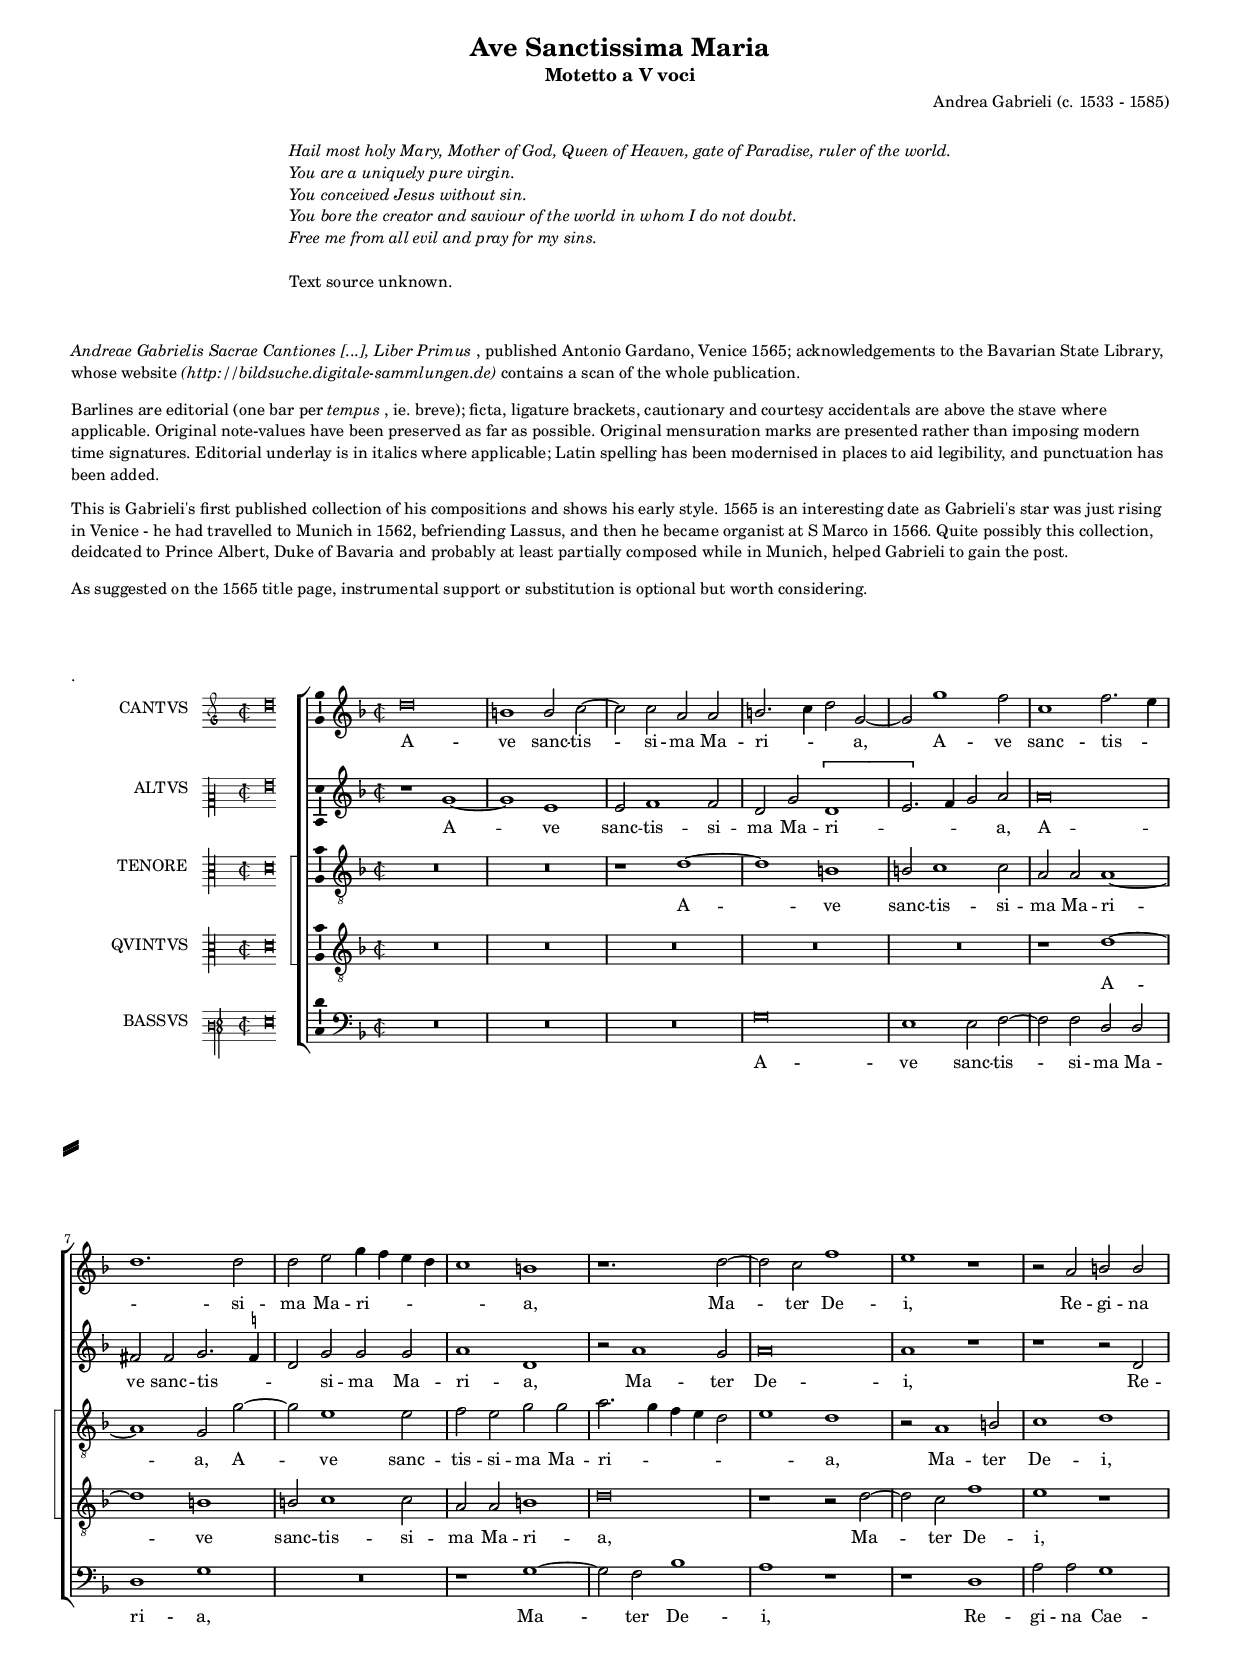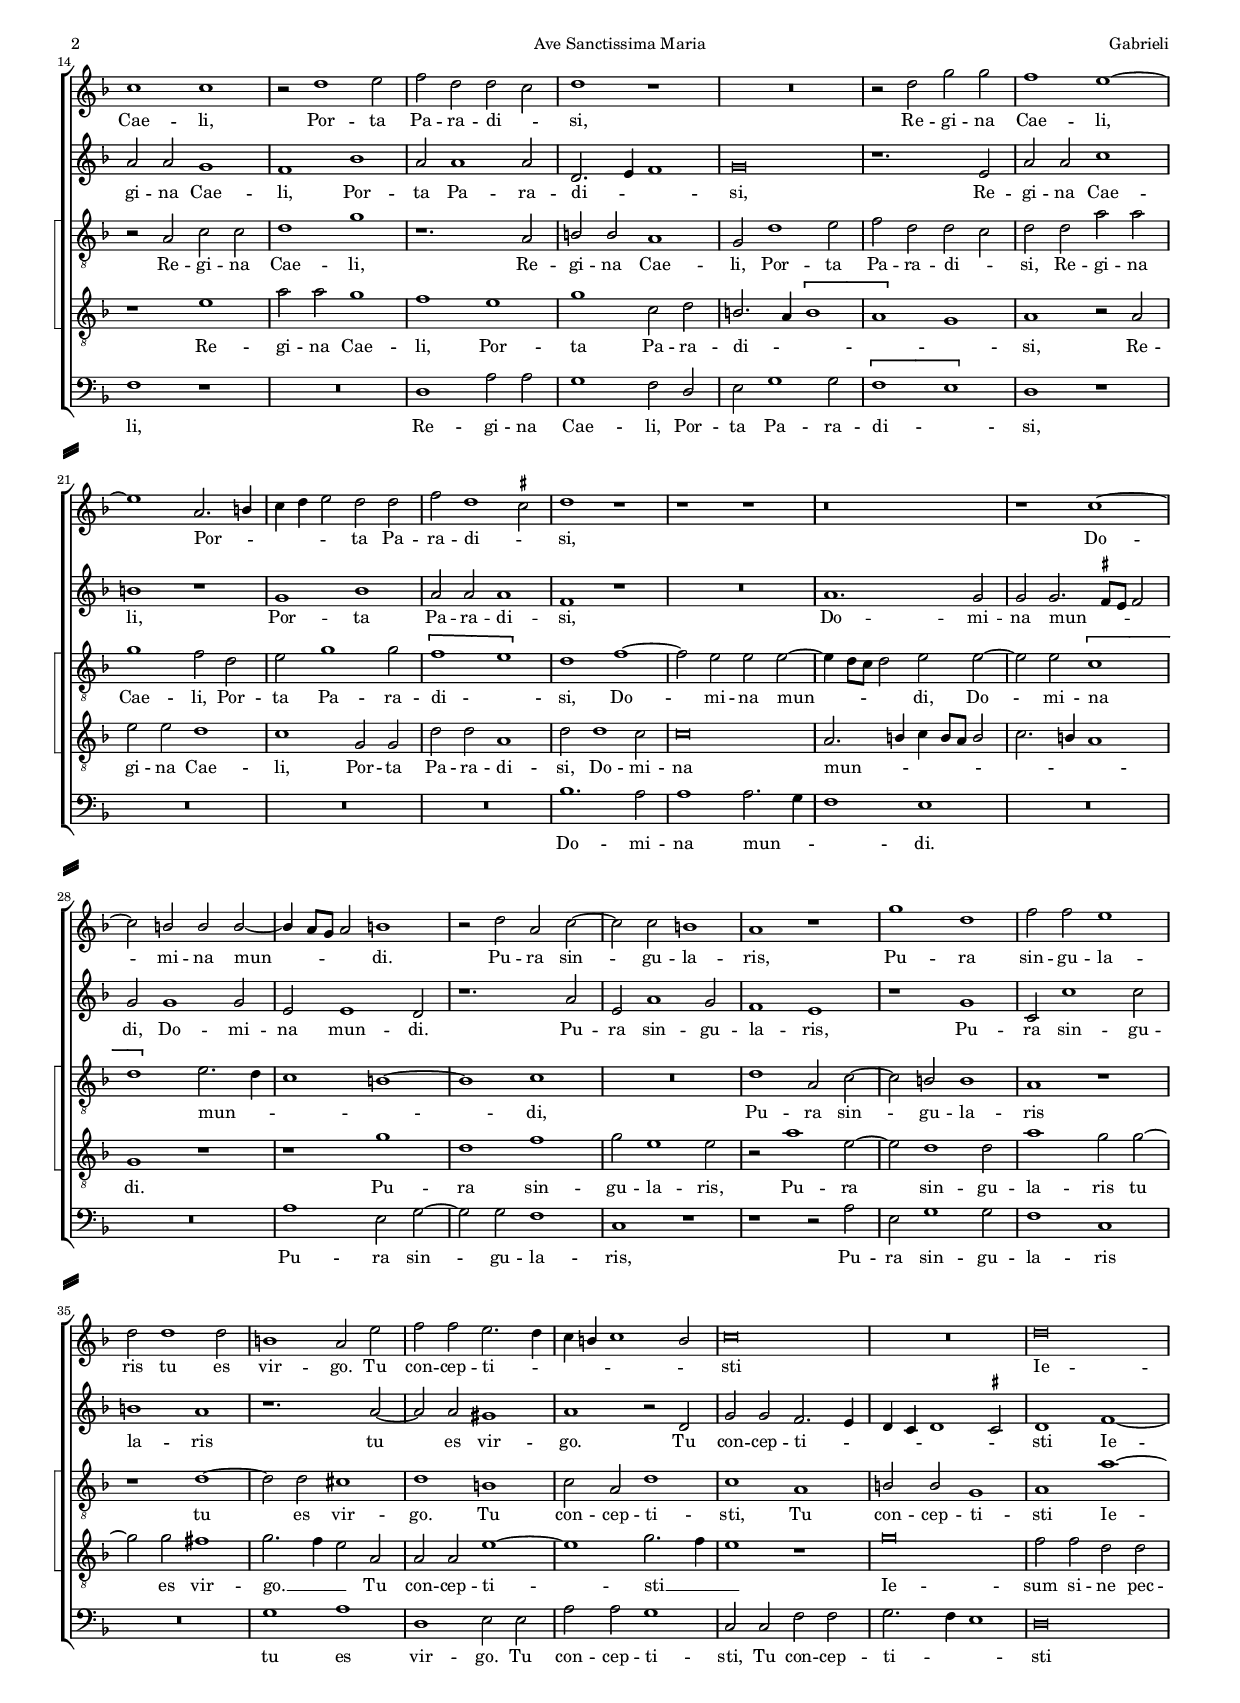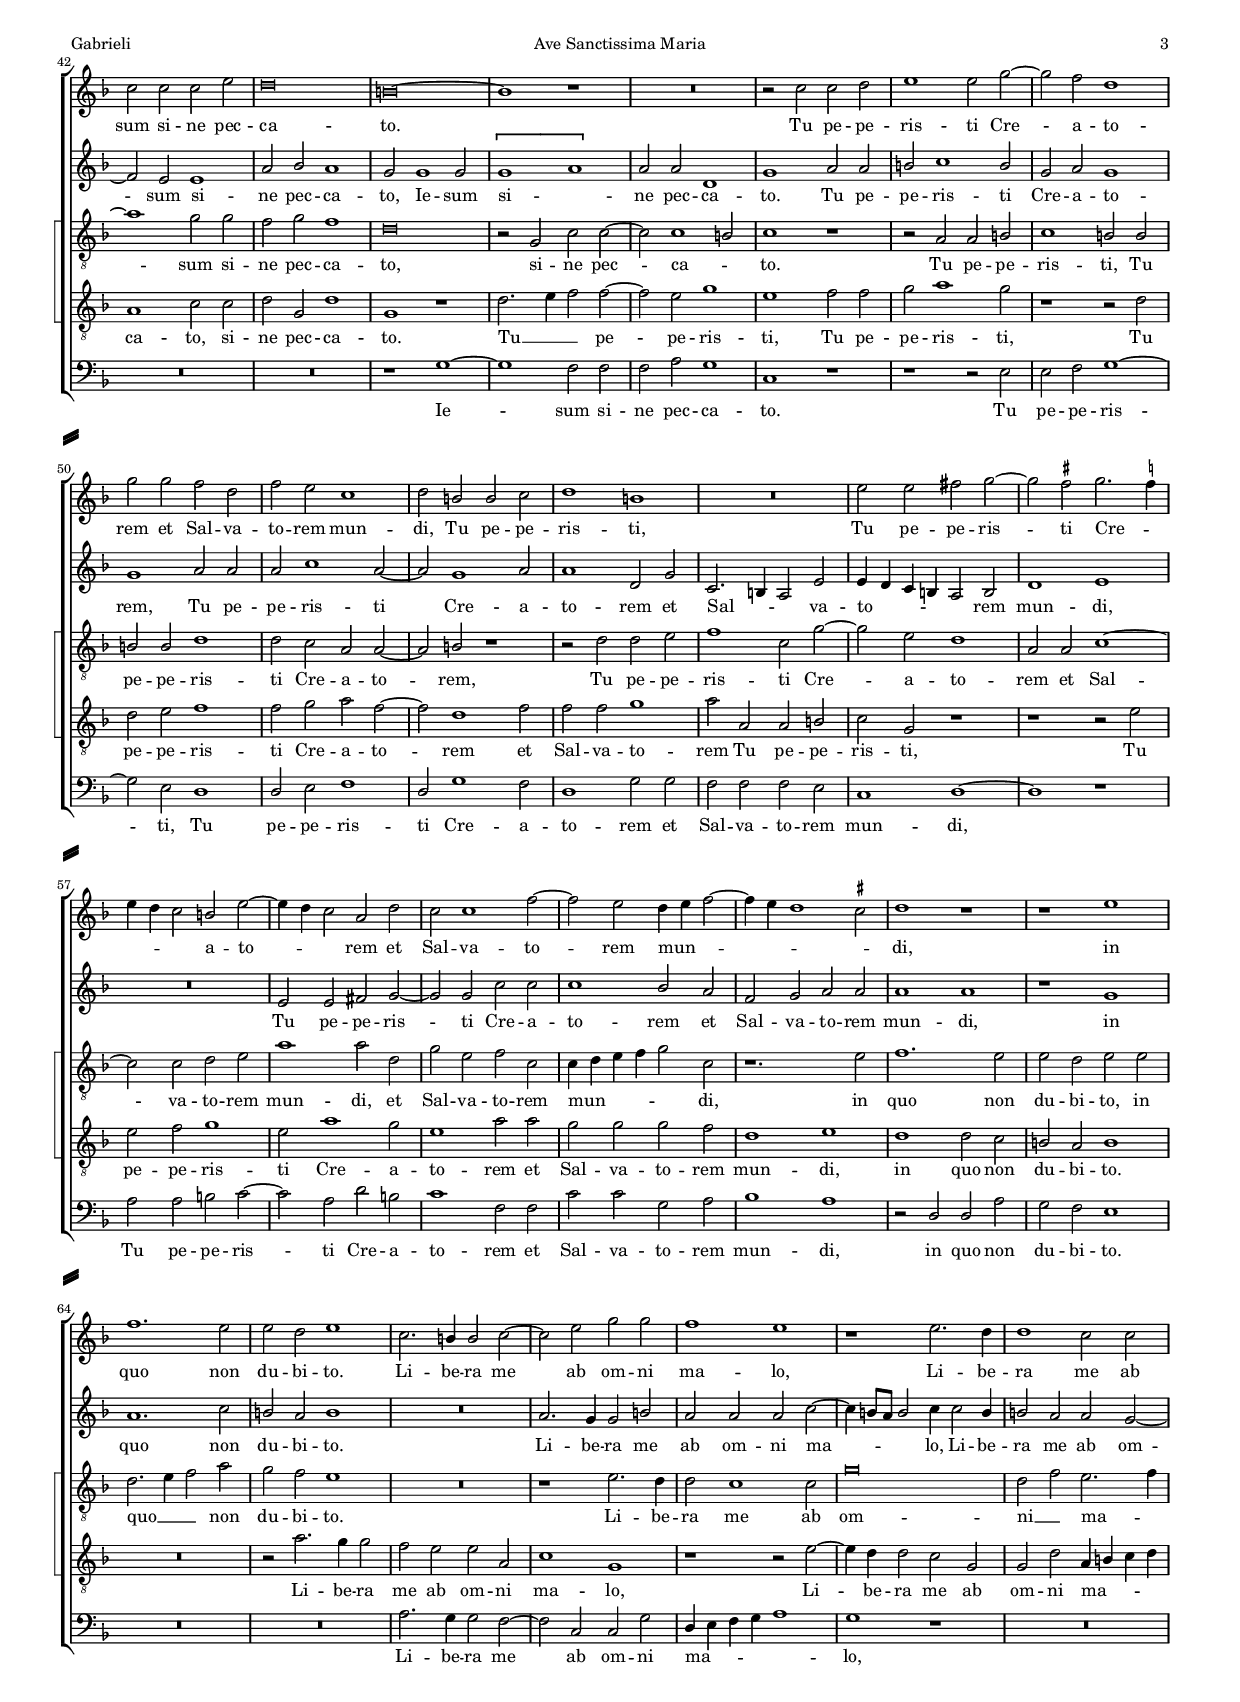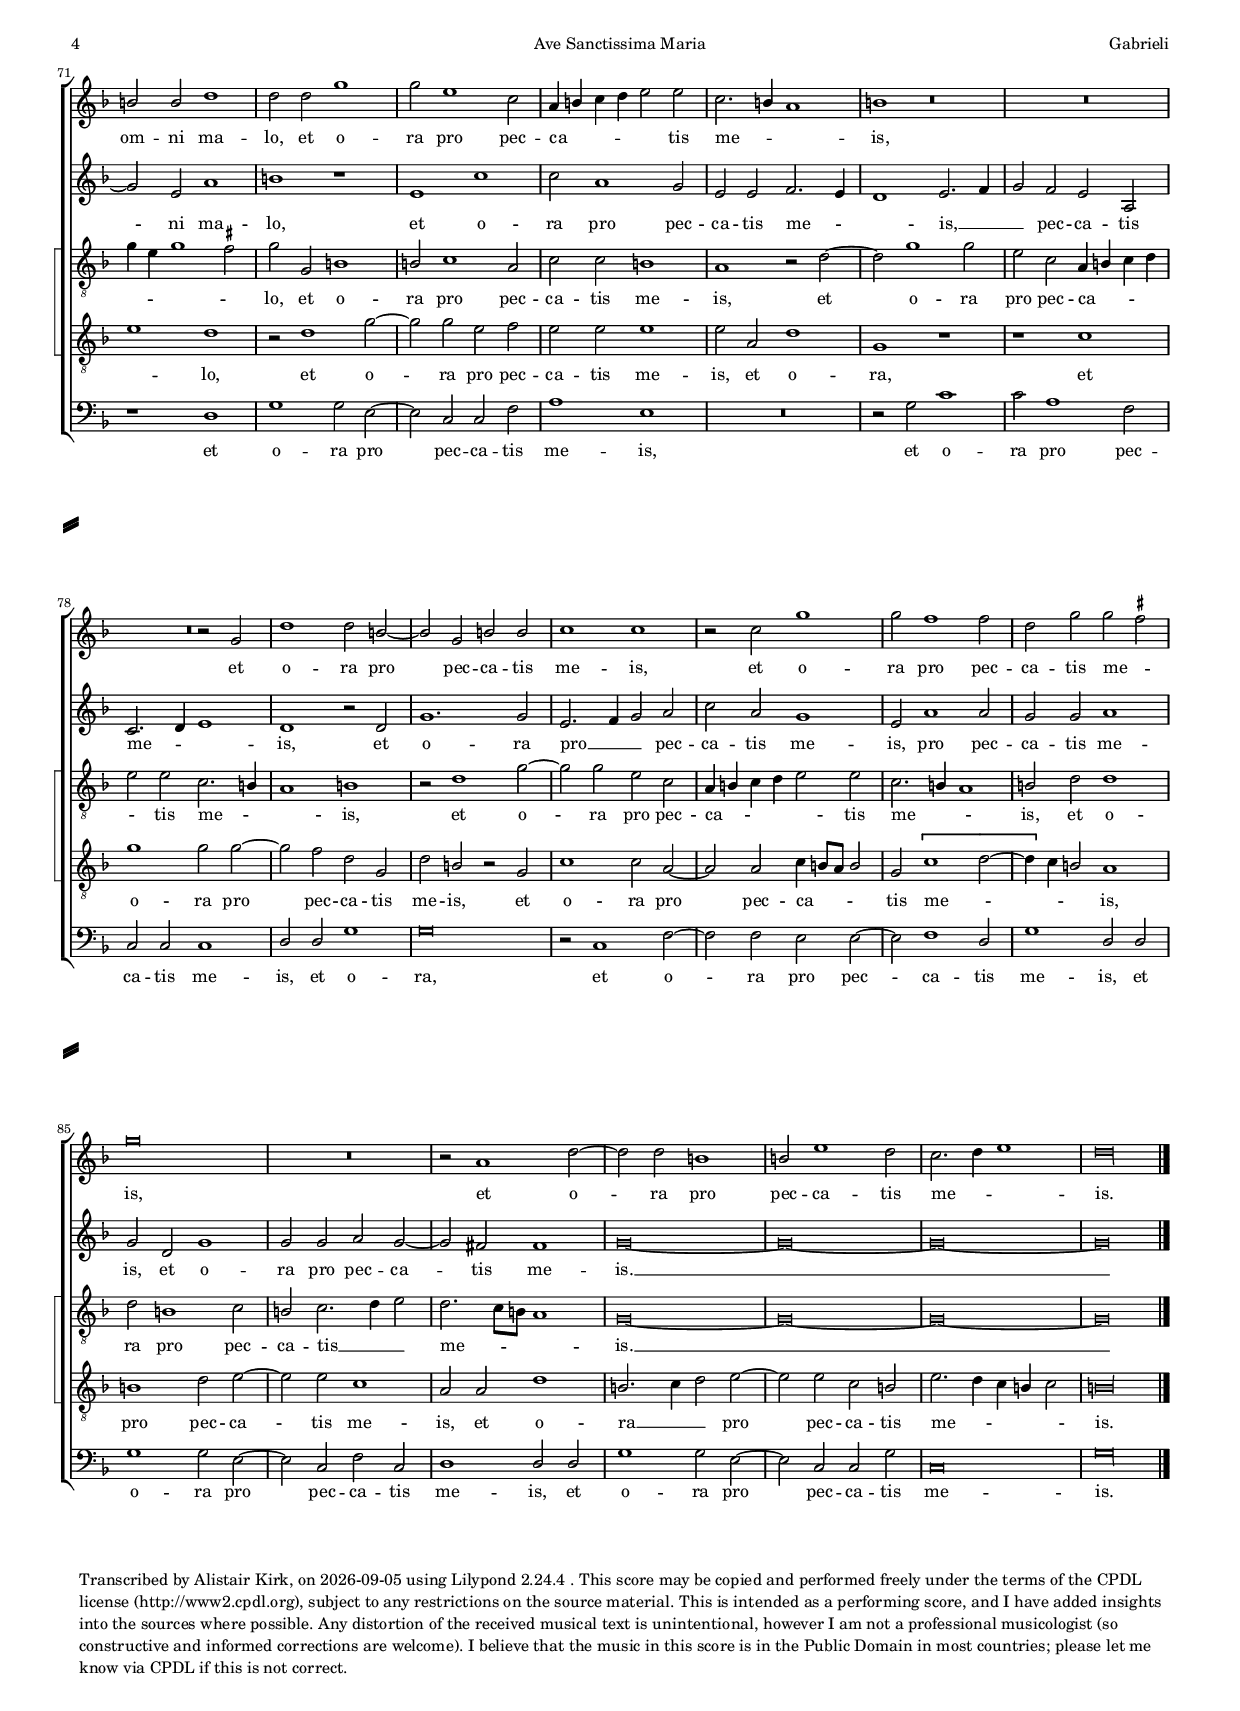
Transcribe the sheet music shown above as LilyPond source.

%
%  Alistair Kirk's Lilypond Template for Polyphonic Music - last revised 2018-09-03.
%
%
%  If you can't be bothered to learn how to use lilypond properly (fair enough) then you can still easily make many
%  commonly-needed changes to this score - including transposition, clefs, music size, titles etc etc - using my
%  easy online guide at https://guidallambert.github.io/MusicEditing/EasyLilypondCustomisation.html
%
%  Best edited using Frescobaldi!  Get it from frescobaldi.org - a highly recommended
%  Lilypond editor.  (I also highly recommend VSCode with its Git integration for version controlling.)
%


%%%%%%%%%%%%%%%%%%
% 1 - Description of this score
%%%%%%%%%%%%%%%%%%

%%% 1A - paper layout
%

#(set-default-paper-size "a4")
#(set-global-staff-size 14)
\paper {
        left-margin   = 12\mm
        right-margin   = 12\mm
        top-margin    = 10\mm
        bottom-margin = 10\mm
}

%%% 1B - titles
%

\header {
	title = "Ave Sanctissima Maria"
	subtitle = "Motetto a V voci"
	% poet = ""
	% subsubtitle = "VIII Vocum"
	% arranger = ""
	composer = "Andrea Gabrieli (c. 1533 - 1585)"
	% opus=""
}

hcomposer = "Gabrieli"
htitle = "Ave Sanctissima Maria"

%%% 1C - Transposition of the whole score.
%
% This works relative to c.
%  Ie. To keep the original pitch leave this as 'c' (without quotes).
% To transpose the whole score up a tone set to 'd'.  For down a tone, set to 'bes,' (note the comma) etc
%  Everything is transposed, including key signatures etc (but prefatory staves are not affected).

TranspositionInterval = c



%%% 1D - clefs and stave labels
%

StaveAClef =  "treble"
StaveALabel =  "CANTVS"

StaveBClef =  "treble"
StaveBLabel =  "ALTVS"

StaveCClef =  "treble_8"
StaveCLabel =  "TENORE"

StaveDClef =  "treble_8"
StaveDLabel =  "QVINTVS"

StaveEClef =   "bass"
StaveELabel =   "BASSVS"

StaveFClef =  "treble_8"
StaveFLabel =   "Altus"

StaveGClef =   "treble_8"
StaveGLabel =   "Tenor"

StaveHClef =   "bass"
StaveHLabel =   "Bassus"

%%% 1E - key and time signature
%

gkeysig = {\key f \major}  %  Nb.  don't need to change this even if transposing - see above
global = {
	\time 2/1  %nb this might be overridden elsewhere (actually thinking of getting rid of it here...
	\gkeysig
        \override Score.MetronomeMark #'transparent = ##t
}

%%%1f  - What sound and tempo to use for the output MIDI file
%

% Tempo:
% Set the first number in the line below to set the playback speed.
% The number controls the length of the semibreve (which is the
% tactus of most 16th century polyphony written in tempus imperfectum)
% Suggest something in the range of 35 (very slow) to 65 (very fast).
% 45 is my default.

midiTactus = #(ly:make-moment 55 1)

% Playback sound:
% I think ocarina sounds a bit like a chamber organ on most General MIDI
% soundbanks, and annoys me the least of all the various terrible options,
% but suit yourself!
% "recorder" may also be useful on your computer??

MidiPlaybackSound = "ocarina"


%%%%%%%%%%%%%%%%%%
% 2 - Generic 'technical' settings (shouldn't usually need to change any of these unless personal preference suggests otherwise)
%%%%%%%%%%%%%%%%%%

\layout {
	\context {
		\Voice
			\remove "Note_heads_engraver"
			\consists "Completion_heads_engraver"
			\override NoteHead #'style = #'baroque

                         % These two go together!
                         \override Slur #'transparent = ##t
                         \override AccidentalSuggestion #'avoid-slur = #'inside  % Doesm't seem to help (in that ficta are shown way outside the stave when theres a slur) but does at least suppress all the error messages in the log file!


			\remove "Rest_engraver"
			\consists "Completion_rest_engraver"
                        \override Stem #'neutral-direction = #up

	}
	\context {
		\Staff
			\consists Ambitus_engraver
                        %% \override Stem #'thickness = #0.9
                        \RemoveEmptyStaves
	}
        \context {
                \StaffGroup
                        \consists "Separating_line_group_engraver"
	}
        \context {
                 \Score
                          \override BarNumber #'padding = #1.5
                          %\override BarNumber #'font-size = #1
                          %\override BarLine #'transparent = ##t	%% Uncomment for Mensurstriche (also change from ChoirStaff to Staffgroup and comment out completion_heads_engraver etc
                          %\override BarLine #'hair-thickness = #0.9   %% Example of how to manipulate barlines
        }
        \context {
                \Lyrics
                       %\override LyricText #'font-size = #1.2
                       %\override LyricText #'whiteout = ##t		% Might help with mensurstriche
                       %\override LyricExtender #'whiteout = ##t	% Might help with mensurstriche
                       %\override LyricHyphen #'whiteout = ##t		% Might help with mensurstriche
	}
}
\paper {
	ragged-last-bottom = ##f
  	ragged-bottom = ##f
	system-separator-markup = \slashSeparator
        evenHeaderMarkup=\markup  \fill-line { \fromproperty #'page:page-number-string \htitle \hcomposer }
	oddHeaderMarkup= \markup  \fill-line { \on-the-fly #not-first-page \hcomposer \on-the-fly #not-first-page \htitle \on-the-fly #not-first-page \fromproperty #'page:page-number-string }
         top-system-spacing #'basic-distance = #7    % Top stave is a bit too close to the page headers.
         % systems-per-page = 3  	% Lilypond rarely needs forcing like this...
         %  system-count = 13   	% ditto
         % page-count = 8    		% ditto
}




%%% The main musical content is in the two linked files below:



%%%%%%%%%%%%%%%%%%
% Some useful definitions for early music
%%%%%%%%%%%%%%%%%%

italicas=\override LyricText #'font-shape = #'italic
rectas=\override LyricText #'font-shape = #'upright
ss=\once \set suggestAccidentals = ##t
ficta = \once \set suggestAccidentals = ##t
date = #(strftime "%Y-%m-%d" (localtime (current-time)))
%m0 = \melismaEnd
%m1 = \melisma

%% Defining graphics for unusual mensural time signatures!
#(
  define ((double-time-signature2 glyph a) grob) (
       grob-interpret-markup grob (
          markup  (
            #:line ( #:musicglyph glyph #:number #:vcenter a )
          )
       )
  )
)
#(
  define ((double-time-signature3 glyph a b) grob) (
       grob-interpret-markup grob (
          markup  (
            #:line ( #:musicglyph glyph #:vcenter #:column (a b) )
          )
       )
  )
)
#(
  define ((custom-time-signature glyph) grob) (
       grob-interpret-markup grob (
          markup  (
            #:line ( #:musicglyph glyph)
          )
       )
  )
)


%%%%%%%%%%%%%%%%%%
% 3 - Score content: notes
%%%%%%%%%%%%%%%%%%

%\language "english"

StaveANotes = {

  % clef c1  % tweak / uncomment for debugging - this should override the clef in the score block

  \override Score.TimeSignature.stencil =
    #(custom-time-signature "timesig.mensural22")
  \time 2/1

  %\mark \markup \italic {"Prima Pars"}

  		d''\breve b'1 b'2 c''1 c''2 a'2 a'2 b'2. \melisma c''4 d''2 \melismaEnd g'1
		g''1 f''2   c''1  f''2. \melisma e''4  d''1. \melismaEnd d''2 d''2 e''2 g''4 \melisma f''4 e''4 d''4 c''1 \melismaEnd b'1
	r1.	d''1 c''2 f''1 e''1
	r1.	a'2 b'2 b'2 c''1 c''1

	r2	d''1 e''2 f''2 d''2 d''2 \melisma c''2 \melismaEnd d''1
	r1 R\breve r2
		d''2 g''2 g''2 f''1 e''\breve a'2. \melisma b'4 c''4 d''4 e''2 \melismaEnd d''2 d''2 f''2 d''1 \melisma \ficta cis''2 \melismaEnd d''1
	r\breve r\longa
		c''1. b'2 b'2 b'2. \melisma a'8 g'8 a'2 \melismaEnd b'1
	r2	d''2 a'2 c''1 c''2 b'1 a'1
	r1 	g''1 d''1 f''2 f''2 e''1 d''2 d''1 d''2 b'1 a'2
		e''2 f''2 f''2 e''2. \melisma d''4 c''4 b'4 c''1 b'2 \melismaEnd c''\breve
		R\breve
		d''\breve c''2 c''2 c''2 e''2 d''\breve b'\breve.
	r1 R\breve r2
		c''2 c''2 d''2 e''1 e''2 g''1 f''2 d''1 g''2 g''2 f''2 d''2 f''2 e''2 c''1 d''2 b'2 b'2 c''2 d''1 b'1
	R\breve
		e''2 e''2 fis''2 g''1 \ficta fis''2 g''2. \melisma \ficta f''4 e''4 d''4 c''2 \melismaEnd b'2 e''2. \melisma d''4 c''2 \melismaEnd a'2
		d''2 c''2 c''1 f''1 e''2 d''4 \melisma e''4 f''2. e''4 d''1 \ficta cis''2 \melismaEnd d''1
	r\breve
		e''1 f''1. e''2 e''2 d''2 e''1 c''2. b'4 b'2 c''1 e''2 g''2 g''2 f''1 e''1
	r1	e''2. d''4 d''1 c''2 c''2 b'2 b'2 d''1 d''2
		d''2 g''1 g''2 e''1 c''2 a'4 \melisma b'4 c''4 d''4 e''2 \melismaEnd e''2 c''2. \melisma b'4 a'1 \melismaEnd b'1
		R\longa r2
		g'2 d''1 d''2 b'1 g'2 b'2 b'2 c''1 c''1
	r2	c''2 g''1 g''2 f''1 f''2 d''2 g''2 g''2 \melisma \ficta fis''2 \melismaEnd g''\breve
	R\breve r2
		a'1 d''1 d''2 b'1 b'2 e''1 d''2 c''2. \melisma d''4 e''1 \melismaEnd d''\maxima*1/4

  %\override Score.TimeSignature.stencil =
  %   #(double-time-signature2 "timesig.mensural98" "3")
  % \time 3/2

  % \cadenzaOn

  %  b'\maxima*1/4
    \bar "|."
  %\cadenzaOff


}
StaveBNotes = {

  % clef c3  % tweak / uncomment for debugging - this should override the clef in the score block

   	r1	g'\breve e'1 e'2 f'1 f'2 d'2 g'2 \[ d'1 \melisma e'2. \] f'4 g'2 \melismaEnd a'2
		a'\breve fis'2 fis'2 g'2. \melisma \ficta f'4 d'2 \melismaEnd g'2 g'2 g'2 a'1 d'1
	r2	a'1 g'2 a'\breve a'1
	r1 r1 r2
		d'2 a'2 a'2 g'1 f'1
		\ficta bes'1 a'2 a'1 a'2 d'2. \melisma e'4 f'1 \melismaEnd g'\breve
	r1.	e'2 a'2 a'2 c''1 b'1
	r1	g'1 bes'1 a'2 a'2 a'1 f'1
	r1 R\breve
		a'1. g'2 g'2 g'2. \melisma \ficta fis'8 e'8 \ficta fis'2 \melismaEnd g'2
		g'1 g'2 e'2 e'1 d'2
	r1.	a'2 e'2 a'1 g'2 f'1 e'1
	r1	g'1 c'2 c''1 c''2 b'1 a'1
	r1.	a'1 a'2 gis'1 a'1
	r2	d'2 g'2 g'2 f'2. \melisma e'4 d'4 c'4 d'1 \ficta cis'2 \melismaEnd d'1 f'1. e'2
		e'1 a'2 \ficta bes'2 a'1 g'2 g'1 g'2
		\[ g'1 \melisma a'1 \melismaEnd \] a'2 a'2 d'1 g'1
		a'2 a'2 b'2 c''1 b'2 g'2 a'2 g'1 g'1
		a'2 a'2 a'2 c''1 a'1 g'1 a'2 a'1 d'2
		g'2 c'2. \melisma b4 a2 \melismaEnd e'2 e'4 \melisma d'4 c'4 b4 a2 \melismaEnd b2 d'1 e'1
	R\breve
		e'2 e'2 fis'2 g'1 g'2 c''2 c''2 c''1 bes'2
		a'2 f'2 g'2 a'2 a'2 a'1 a'1
	r1	g'1 a'1. c''2 b'2 a'2 b'1
	R\breve
		a'2. g'4 g'2 b'2 a'2 a'2 a'2 c''2. \melisma b'8 a'8 b'2 \melismaEnd c''4
		c''2 b'4 b'2 a'2 a'2 g'1 e'2 a'1 b'1
	r1	e'1 c''1 c''2 a'1 g'2 e'2 e'2 f'2. \melisma e'4 d'1 \melismaEnd e'2. \melisma f'4 g'2 \melismaEnd
		f'2 e'2 a2 c'2. \melisma d'4 e'1 \melismaEnd d'1
	r2	d'2 g'1. g'2 e'2. \melisma f'4 g'2 \melismaEnd a'2 c''2 a'2 g'1 e'2
		a'1 a'2 g'2 g'2 a'1 g'2
		d'2 g'1 g'2 g'2 a'2 g'1 fis'2 fis'1 g'\maxima
}
StaveCNotes = {

  % clef c4  % tweak / uncomment for debugging - this should override the clef in the score block

 	R\longa r1
		d'\breve b1 b2 c'1 c'2 a2 a2 a\breve g2
		g'1 e'1 e'2 f'2 e'2  g'2 g'2 a'2. \melisma g'4 f'4 e'4 d'2 e'1 \melismaEnd d'1
	r2	a1 b2 c'1 d'1
	r2	a2 c'2 c'2 d'1 g'1
	r1. 	a2 b2 b2 a1 g2
		d'1 e'2 f'2 d'2 d'2 \melisma c'2 \melismaEnd d'2
		d'2 a'2 a'2 g'1 f'2 d'2 e'2 g'1 g'2 \[ f'1 \melisma e'1 \melismaEnd \] d'1
		f'1. e'2 e'2 e'2. \melisma d'8 c'8 d'2 \melismaEnd e'2
		e'1 e'2 \[ c'1 \melisma d'1 \melismaEnd \] e'2. \melisma d'4 c'1 b\breve \melismaEnd c'1
	R\breve
		d'1 a2 c'1 b2 b1 a1
		r\breve
		d'1. d'2 cis'1 d'1 b1 c'2 a2 d'1 c'1
		a1 b2 b2 g1 a1
		a'\breve g'2 g'2 f'2 g'2 f'1 d'\breve
	r2	g2 c'2 c'1 c'1 \melisma b2 \melismaEnd c'1
	r1.	a2 a2 b2 c'1 b2
		b2 b2 b2 d'1 d'2 c'2 a2 a1 b2
	r1.	d'2 d'2 e'2 f'1 c'2 g'1 e'2 d'1 a2
		a2 c'1. c'2 d'2 e'2 a'1 a'2
		d'2 g'2 e'2 f'2 c'2 c'4 \melisma d'4 e'4 f'4 g'2 \melismaEnd c'2
	r1.	e'2 f'1. e'2 e'2 d'2 e'2
		e'2 d'2. \melisma e'4 f'2 \melismaEnd a'2 g'2 f'2 e'1
	R\breve r1
	e'2. d'4 d'2 c'1 c'2 g'\breve d'2 \melisma f'2 \melismaEnd e'2. \melisma f'4 g'4 e'4 g'1 \ficta fis'2 \melismaEnd g'2
		g2 b1 b2 c'1 a2 c'2 c'2 b1 a1
	r2	d'1 g'1 g'2 e'2 c'2 a4 \melisma b4 c'4 d'4 e'2 \melismaEnd e'2 c'2. \melisma b4 a1 \melismaEnd b1
	r2	d'1 g'1 g'2 e'2 c'2 a4 \melisma b4 c'4 d'4 e'2 \melismaEnd e'2 c'2. \melisma b4 a1 \melismaEnd b2
		d'2 d'1 d'2 b1 c'2 b2 c'2. \melisma d'4 e'2 \melismaEnd d'2. \melisma c'8 b8 a1 \melismaEnd g\maxima
}
StaveDNotes = {
  	R\longa R\longa R\breve r1
  	d'\breve b1 b2 c'1 c'2 a2 a2 b1 d'\breve
	r1 r2	d'1 c'2 f'1 e'1
	r\breve e'1 a'2 a'2 g'1 f'1 e'1 g'1 c'2 d'2 b2. \melisma a4 \[ b1 a1 \] g1 \melismaEnd a1
	r2	a2 e'2 e'2 d'1 c'1 g2 g2 d'2 d'2 a1 d'2
	d'1 c'2 c'\breve a2. \melisma b4 c'4 b8 a8 b2 c'2. b4 a1 \melismaEnd g1
	r\breve
		g'1 d'1 f'1 g'2 e'1 e'2
	r2	a'1 e'1 d'1 d'2 a'1 g'2
		g'1 g'2 fis'1 g'2. \melisma f'4 e'2 \melismaEnd
		a2 a2 a2 e'\breve g'2. \melisma f'4 e'1 \melismaEnd
	r1	g'\breve f'2 f'2 d'2 d'2 a1 c'2
		c'2 d'2 g2 d'1 g1
	r1	d'2. \melisma e'4 f'2 \melismaEnd f'1 e'2 g'1 e'1
		f'2 f'2 g'2 a'1 g'2
	r1 r2 	d'2 d'2 e'2 f'1 f'2 g'2 a'2 f'1 d'1
		f'2 f'2 f'2 g'1 a'2
		a2 a2 b2 c'2 g2
	r1 r1 r2
		e'2 e'2 f'2 g'1 e'2 a'1 g'2 e'1 a'2
		a'2 g'2 g'2 g'2 f'2 d'1 e'1
		d'1 d'2 c'2 b2 a2 b1
	R\breve r2
		a'2. g'4 g'2 f'2 e'2 e'2 a2 c'1 g1
	r1 r2	e'2. d'4 d'2 c'2 g2 g2 d'2 a4 \melisma b4 c'4 d'4 e'1 \melismaEnd d'1
	r2	d'1 g'1 g'2 e'2 f'2 e'2 e'2 e'1 e'2
		a2 d'1 g1
		r1 r1	c'1 g'1 g'2 g'1 f'2 d'2 g2 d'2 b2
	r2	g2 c'1 c'2 a1 a2 c'4 \melisma b8 a8 b2 \melismaEnd g2 \[ c'1 \melisma d'2. \] c'4 b2 \melismaEnd a1
		b1 d'2 e'1 e'2 c'1 a2
		a2 d'1 b2. \melisma c'4 d'2 \melismaEnd e'1 e'2 c'2 b2 e'2. \melisma d'4 c'4 b4 c'2 \melismaEnd b\maxima*1/4

}
StaveENotes = {

  % clef c4  % tweak / uncomment for debugging - this should override the clef in the score block

   	R\longa R\breve
		g\breve e1 e2 f1 f2 d2 d2 d1 g1
	R\breve r1
	g1. f2 \ficta bes1 a1
	r1 r1	d1 a2 a2 g1 f1
	r1 R\breve
		d1 a2 a2 g1 f2 d2 e2 g1 g2 \[ f1 \melisma e1 \melismaEnd \] d1
	r1 R\longa R\breve
		bes1. a2 a1 a2. \melisma g4 f1 \melismaEnd e1
	R\longa
		a1 e2 g1 g2 f1 c1
	r1 r1 r2
		a2 e2 g1 g2 f1 c1
	R\breve
		g1 a1 d1 e2 e2 a2 a2 g1 c2
		c2 f2 f2 g2. \melisma f4 e1 \melismaEnd d\breve
	R\longa r1
		g\breve f2 f2 f2 a2 g1 c1
	r1 r1 r2
		e2 e2 f2 g1. e2
		d1 d2 e2 f1 d2 g1 f2 d1 g2
		g2 f2 f2 f2 e2 c1 d\breve
	r1	a2 a2 b2 c'1 a2 d'2 b2 c'1 f2
		f2 c'2 c'2 g2 a2 bes1 a1
	r2	d2 d2 a2 g2 f2 e1
	R\longa
		a2. g4 g2 f1 c2 c2 g2 d4 \melisma e4 f4 g4 a1 \melismaEnd g1
	r1 R\breve r1
		d1 g1 g2 e1 c2 c2 f2 a1 e1
	R\breve r2
		g2 c'1 c'2 a1 f2 c2 c2 c1 d2 d2 g1 g\breve
	r2	c1 f1 f2 e2 e1 f1 d2 g1 d2
		d2 g1 g2 e1 c2 f2 c2 d1 d2
		d2 g1 g2 e1 c2 c2 g2 c\breve g\maxima*1/4

}
StaveFNotes = {  }
StaveGNotes = {  }
StaveHNotes = {  }

% Convenient overrides - comment and uncomment to add and remove staves for quick debugging / rendering purposes:
% StaveANotes = {  }
% StaveBNotes = {  }
% StaveCNotes = {  }
% StaveDNotes = {  }
% StaveENotes = {  }
% StaveFNotes = {  }
% StaveGNotes = {  }
% StaveHNotes = {  }

%%%%%%%%%%%%%%%%%%
% 4 - Score content: text / lyrics
%%%%%%%%%%%%%%%%%%

StaveALyrics = \lyricmode {
      A -- ve sanc -- tis -- si -- ma Ma -- ri -- a,
      A -- ve sanc -- tis -- si -- ma Ma -- ri -- a,
      Ma -- ter De -- i,
      Re -- gi -- na Cae -- li,
      Por -- ta Pa -- ra -- di -- si,
      Re -- gi -- na Cae -- li,
      Por -- ta Pa -- ra -- di -- si,
      Do -- mi -- na mun -- di.
      Pu -- ra sin -- gu -- la -- ris,
      Pu -- ra sin -- gu -- la -- ris tu es vir -- go.
      Tu con -- cep -- ti -- sti Ie -- sum si -- ne pec -- ca -- to.
      Tu pe -- pe -- ris -- ti Cre -- a -- to -- rem et Sal -- va -- to -- rem mun -- di,
      Tu pe -- pe -- ris -- ti,
      Tu pe -- pe -- ris -- ti Cre -- a -- to -- rem et Sal -- va -- to -- rem mun -- di,
      in quo non du -- bi -- to.
      Li -- be -- ra me ab om -- ni ma -- lo,
      Li -- be -- ra me ab om -- ni ma -- lo,
      et o -- ra pro pec -- ca -- tis me -- is,
      et o -- ra pro pec -- ca -- tis me -- is,
      et o -- ra pro pec -- ca -- tis me -- is,
      et o -- ra pro pec -- ca -- tis me -- is.
}
StaveBLyrics = \lyricmode {
      A -- ve sanc -- tis -- si -- ma Ma -- ri -- a,
      A -- ve sanc -- tis -- si -- ma Ma -- ri -- a,
      Ma -- ter De -- i,
      Re -- gi -- na Cae -- li,
      Por -- ta Pa -- ra -- di -- si,
      Re -- gi -- na Cae -- li,
      Por -- ta Pa -- ra -- di -- si,
      Do -- mi -- na mun -- di,
      Do -- mi -- na mun -- di.
      Pu -- ra sin -- gu -- la -- ris,
      Pu -- ra sin -- gu -- la -- ris tu es vir -- go.
      Tu con -- cep -- ti -- sti Ie -- sum si -- ne pec -- ca -- to,
      Ie -- sum si -- ne pec -- ca -- to.
      Tu pe -- pe -- ris -- ti Cre -- a -- to -- rem,
      Tu pe -- pe -- ris -- ti Cre -- a -- to -- rem et Sal -- va -- to -- rem mun -- di,
      Tu pe -- pe -- ris -- ti Cre -- a -- to -- rem et Sal -- va -- to -- rem mun -- di,
      in quo non du -- bi -- to.
      Li -- be -- ra me ab om -- ni ma -- lo,
      Li -- be -- ra me ab om -- ni ma -- lo,
      et o -- ra pro pec -- ca -- tis me -- is, __
      pec -- ca -- tis me -- is,
      et o -- ra pro __ pec -- ca -- tis me -- is,
      pro pec -- ca -- tis me -- is,
      et o -- ra pro pec -- ca -- tis me -- is. __
}
StaveCLyrics = \lyricmode {
    A -- ve sanc -- tis -- si -- ma Ma -- ri -- a,
    A -- ve sanc -- tis -- si -- ma Ma -- ri -- a,
    Ma -- ter De -- i,
    Re -- gi -- na Cae -- li,
    Re -- gi -- na Cae -- li,
    Por -- ta Pa -- ra -- di -- si,
    Re -- gi -- na Cae -- li,
    Por -- ta Pa -- ra -- di -- si,
    Do -- mi -- na mun -- di,
    Do -- mi -- na mun -- di,
    Pu -- ra sin -- gu -- la -- ris tu es vir -- go.
    Tu con -- cep -- ti -- sti,
    Tu con -- cep -- ti -- sti Ie -- sum si -- ne pec -- ca -- to,
    si -- ne pec -- ca -- to.
    Tu pe -- pe -- ris -- ti,
    Tu pe -- pe -- ris -- ti Cre -- a -- to -- rem,
    Tu pe -- pe -- ris -- ti Cre -- a -- to -- rem et Sal -- va -- to -- rem mun -- di,
    et Sal -- va -- to -- rem mun -- di,
    in quo non du -- bi -- to,
    in quo __ non du -- bi -- to.
    Li -- be -- ra me ab om -- ni __ ma -- lo,
    et o -- ra pro pec -- ca -- tis me -- is,
    et o -- ra pro pec -- ca -- tis me -- is,
    et o -- ra pro pec -- ca -- tis me -- is,
    et o -- ra pro pec -- ca -- tis __ me -- is. __
}
StaveDLyrics = \lyricmode {
    A -- ve sanc -- tis -- si -- ma Ma -- ri -- a,
    Ma -- ter De -- i,
    Re -- gi -- na Cae -- li,
    Por -- ta Pa -- ra -- di -- si,
    Re -- gi -- na Cae -- li,
    Por -- ta Pa -- ra -- di -- si,
    Do -- mi -- na mun -- di.
    Pu -- ra sin -- gu -- la -- ris,
    Pu -- ra sin -- gu -- la -- ris tu es vir -- go. __
    Tu con -- cep -- ti -- sti __ Ie -- sum si -- ne pec -- ca -- to,
    si -- ne pec -- ca -- to.
    Tu __ pe -- pe -- ris -- ti,
    Tu pe -- pe -- ris -- ti,
    Tu pe -- pe -- ris -- ti Cre -- a -- to -- rem et Sal -- va -- to -- rem
    Tu pe -- pe -- ris -- ti,
    Tu pe -- pe -- ris -- ti Cre -- a -- to -- rem et Sal -- va -- to -- rem mun -- di,
    in quo non du -- bi -- to.
    Li -- be -- ra me ab om -- ni ma -- lo,
    Li -- be -- ra me ab om -- ni ma -- lo,
    et o -- ra pro pec -- ca -- tis me -- is,
    et o -- ra,
    et o -- ra pro pec -- ca -- tis me -- is,
    et o -- ra pro pec -- ca -- tis me -- is,
    pro pec -- ca -- tis me -- is,
    et o -- ra __ pro pec -- ca -- tis me -- is.
}
StaveELyrics = \lyricmode {
      A -- ve sanc -- tis -- si -- ma Ma -- ri -- a,
      Ma -- ter De -- i,
      Re -- gi -- na Cae -- li,
      Re -- gi -- na Cae -- li,
      Por -- ta Pa -- ra -- di -- si,
      Do -- mi -- na mun -- di.
      Pu -- ra sin -- gu -- la -- ris,
      Pu -- ra sin -- gu -- la -- ris tu es vir -- go.
      Tu con -- cep -- ti -- sti,
      Tu con -- cep -- ti -- sti Ie -- sum si -- ne pec -- ca -- to.
      Tu pe -- pe -- ris -- ti,
      Tu pe -- pe -- ris -- ti Cre -- a -- to -- rem et Sal -- va -- to -- rem mun -- di,
      Tu pe -- pe -- ris -- ti Cre -- a -- to -- rem et Sal -- va -- to -- rem mun -- di,
      in quo non du -- bi -- to.
      Li -- be -- ra me ab om -- ni ma -- lo,
      et o -- ra pro pec -- ca -- tis me -- is,
      et o -- ra pro pec -- ca -- tis me -- is,
      et o -- ra,
      et o -- ra pro pec -- ca -- tis me -- is,
      et o -- ra pro pec -- ca -- tis me -- is,
      et o -- ra pro pec -- ca -- tis me -- is.
}
StaveFLyrics = \lyricmode {

      }
StaveGLyrics = \lyricmode { A }
StaveHLyrics = \lyricmode { A }

 % Tanslation and attribution of text
 \markup {
        \vspace #1
	\fill-line {
		\column {
      \vspace #1
			%\line { Prima Pars }
			\line { \italic { Hail most holy Mary, Mother of God, Queen of Heaven, gate of Paradise, ruler of the world. }}
			\line { \italic { You are a uniquely pure virgin. }}
			\line { \italic { You conceived Jesus without sin. }}
			\line { \italic { You bore the creator and saviour of the world in whom I do not doubt. }}
			\line { \italic { Free me from all evil and pray for my sins. }}

			\vspace #1
			\line { Text source unknown. }


		}
	}
}


%%%%%%%%%%%%%%%%%%
% 5 - Editorial content, including prefatory stave / incipit settings and notes
%%%%%%%%%%%%%%%%%%

 %  Should very rarely need to be touched once a given piece has been typeset

% 5a Editorial method and comments
\markup {
    \vspace #3
    \column {
          %\wordwrap  { \italic { Music source and editorial comments go here.} }

          \wordwrap  {
              \italic {Andreae Gabrielis Sacrae Cantiones [...], Liber Primus}
              , published Antonio Gardano, Venice 1565;
              acknowledgements to the Bavarian State Library,
              whose website \italic{(http://bildsuche.digitale-sammlungen.de)} contains a scan of the whole publication.
          }
          \vspace #1
          \wordwrap  {
              Barlines are editorial (one bar per \italic {tempus}, ie. breve);
              ficta, ligature brackets, cautionary and courtesy accidentals are above the stave where applicable.
              Original note-values have been preserved as far as possible.
              Original mensuration marks are presented rather than imposing modern time signatures.
              Editorial underlay is in italics where applicable;
              Latin spelling has been modernised in places to aid legibility, and punctuation has been
              added.
          }
          \vspace #1
          \wordwrap {
              This is Gabrieli's first published collection of his compositions
              and shows his early style.  1565 is an interesting date as Gabrieli's
              star was just rising in Venice - he had travelled to Munich in 1562,
              befriending Lassus, and then he became organist at S Marco in 1566.
              Quite possibly this collection,  deidcated to Prince Albert, Duke of Bavaria
              and probably at least partially composed while in Munich,
              helped Gabrieli to gain the post.
          }
          \vspace #1
          \wordwrap {
              As suggested on the 1565 title page, instrumental support or substitution
              is optional but worth considering.
	  }
	  \vspace #3
	  .
    }
}

%% 5b - Plainsong incipit - obviously, comment out as required.
%\score   {
%    \transpose c \TranspositionInterval <<
%          \new Staff \with { \remove "Time_signature_engraver" \remove "Ambitus_engraver" } {
%                \set Staff.instrumentName = "Intonation"
%                \clef "treble_8"  \global  \cadenzaOn              <<  {
%                          \override Voice.Slur #'tran%sparent = ##f
%                          f4 s8 f4 s8 f4( g4) s8 g4.
%                      }\addlyrics {  In -- ci -- pit here. }
%               >>
%          }
%     >>
%    \layout {\context { \Voice \remove "Stem_engraver" } }
%}


% 5c - Prefatory staves
\layout {   % Need to modify a couple of settings in the main score layout as well
             indent=4\cm
              \context { \Staff
                         \override InstrumentName #'padding = 2
                         \override InstrumentName #'self-alignment-X = #RIGHT
              }
}
PrefatorySettings = {
  		%\override NoteHead   #'style = #'neomensural      % ie. can set to either Mensural or Neomensural
		%\override Rest #'style = #'neomensural
		%\override Staff.TimeSignature #'style = #'neomensural
                \override Flag #'style = #'mensural
                \autoBeamOff
                 \override Staff.InstrumentName #'Y-extent = #'(-4 . 4)
                 \override Staff.InstrumentName #'self-alignment-X = #RIGHT
                \override Staff.InstrumentName #'padding = 2
                % Uncomment these if you want eg. double b flat in key sig using c2 or f3 clef etc
                % May also have to tweak the numbers (4 vs 5 etc)
                \override Staff.KeySignature.flat-positions = #'((-4 . 4))
                \override Staff.KeySignature.sharp-positions = #'((-4 . 4))
                \cadenzaOn
                \key c \major
		\time 2/2
                \huge
}
PrefatoryLayout = \layout {   % Set the layout inside the incipit
		\context {\Voice
			\remove Ligature_bracket_engraver
			\consists Mensural_ligature_engraver

		}
                \context { \Staff \remove Ambitus_engraver}
		line-width=5
                indent =  0
                ragged-right = ##f
		ragged-last = ##f
                system-count = #1
}
PrefStaveA = \markup {
	\score {
                \new MensuralVoice {
                    \set Staff.instrumentName=\StaveALabel
                    \PrefatorySettings
                    \clef "petrucci-g2"
                    d''\breve
                     \bar"" \skip1
		}  \layout {\PrefatoryLayout}
	}
}
PrefStaveB = \markup {
	\score {
                \new MensuralVoice {
                    \set Staff.instrumentName=\StaveBLabel
                    \PrefatorySettings
                    \clef "petrucci-c2"
                    g'\breve
                     \bar"" \skip1
		}  \layout {\PrefatoryLayout}
	}
}
PrefStaveC = \markup {
	\score {
                \new MensuralVoice {
                    \set Staff.instrumentName=\StaveCLabel
                    \PrefatorySettings
                    \clef "petrucci-c3"
                    d'\breve
                     \bar"" \skip1
		}  \layout {\PrefatoryLayout}
	}
}
PrefStaveD = \markup {
	\score {
                \new MensuralVoice {
                    \set Staff.instrumentName=\StaveDLabel
                    \PrefatorySettings
                    \clef "petrucci-c3"
                    d'\breve
                     \bar"" \skip1
		}  \layout {\PrefatoryLayout}
	}
}
PrefStaveE = \markup {
	\score {
          \new MensuralVoice {
                    \set Staff.instrumentName=\StaveELabel
                    \PrefatorySettings
                    \clef "petrucci-f3"
                    g\breve
                     \bar"" \skip1
		}  \layout {\PrefatoryLayout}
	}
}
PrefStaveF = \markup {
	\score {
                \new MensuralVoice {
                    \set Staff.instrumentName=\StaveFLabel
                    \PrefatorySettings
                    \clef "petrucci-f4"
                    g2
                     \bar"" \skip1
		}  \layout {\PrefatoryLayout}
	}
}
PrefStaveG = \markup {
	\score {
                \new MensuralVoice {
                    \set Staff.instrumentName=\StaveGLabel
                    \PrefatorySettings
                    \clef "petrucci-f4"
                    g2
                     \bar"" \skip1
		}  \layout {\PrefatoryLayout}
	}
}
PrefStaveH = \markup {
	\score {
                \new MensuralVoice {
                    \set Staff.instrumentName=\StaveHLabel
                    \PrefatorySettings
                    \clef "petrucci-f4"
                    f2
                     \bar"" \skip1
		}  \layout {\PrefatoryLayout}
	}
}





\version "2.18"


\include "Global_Score_block.ly"


\version "2.18"